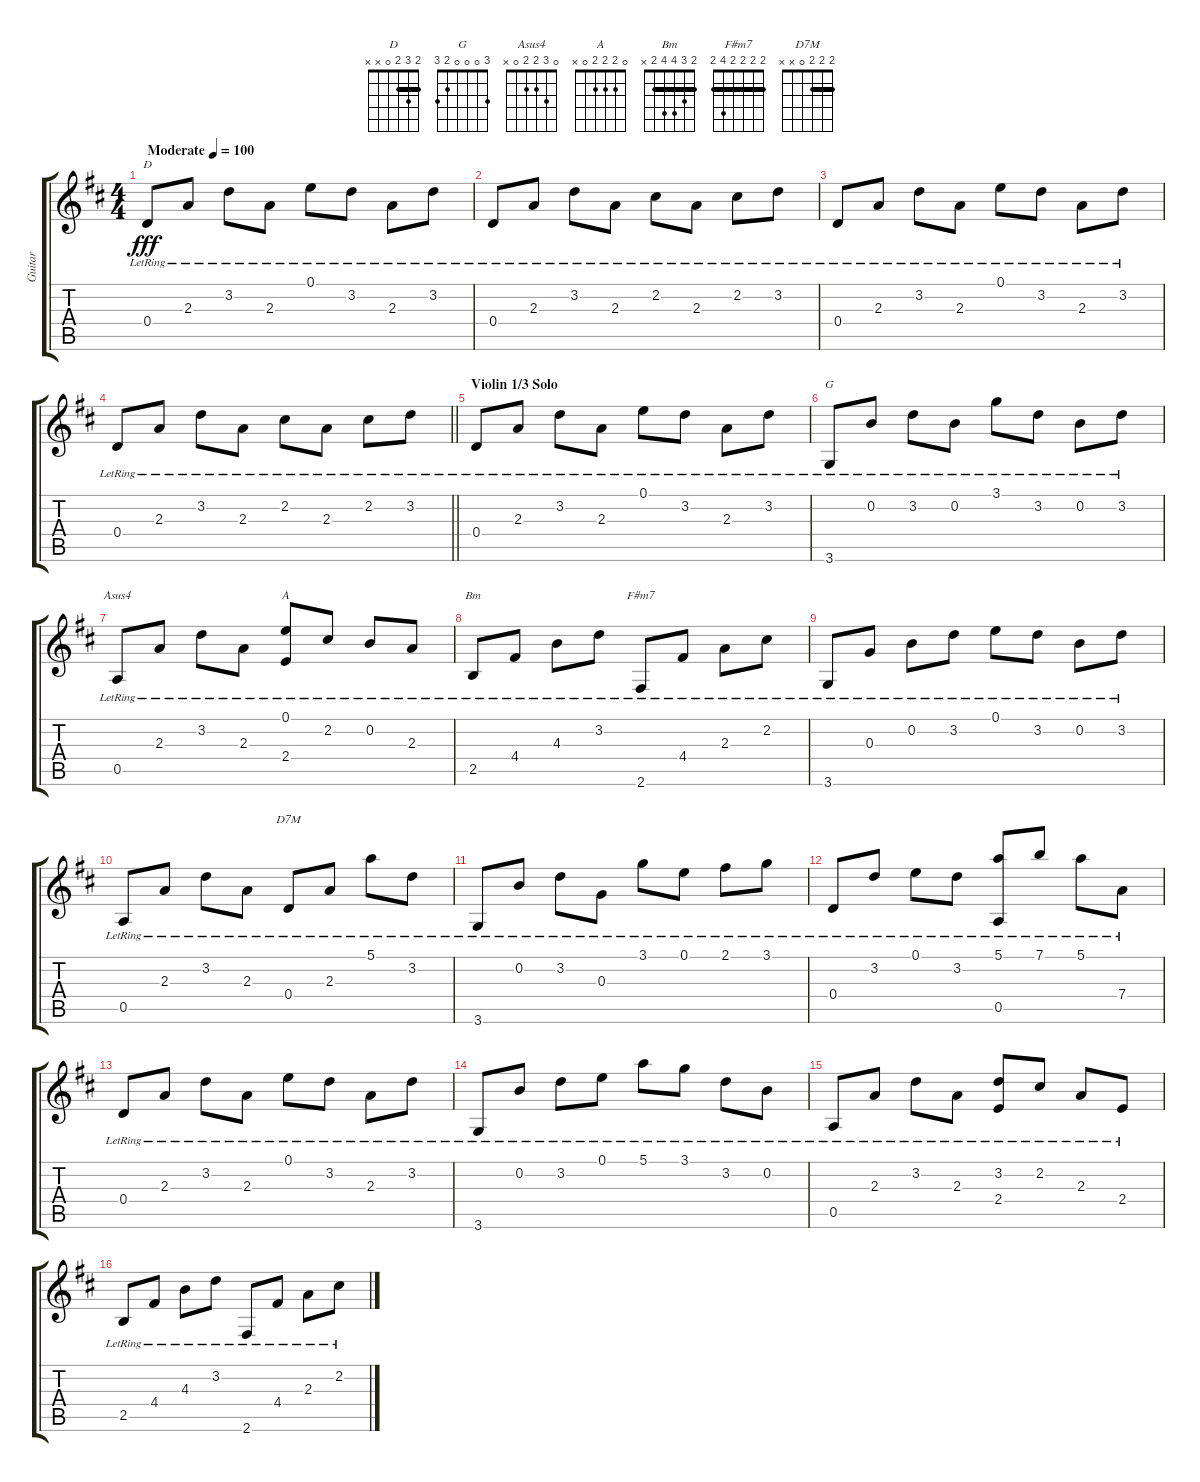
\track ("Guitar" "Guitar") {instrument acousticguitarsteel}
\staff {score tabs}
\tuning (E4 B3 G3 D3 A2 E2) {hide}
\chord ("D" 2 3 2 0 x x) {barre 2}
\chord ("G" 3 0 0 0 2 3)
\chord ("Asus4" 0 3 2 2 0 x)
\chord ("A" 0 2 2 2 0 x)
\chord ("Bm" 2 3 4 4 2 x) {barre 2}
\chord ("F#m7" 2 2 2 2 4 2) {barre 2}
\chord ("D7M" 2 2 2 0 x x) {barre 2}
\ts (4 4)
\tempo (100 "Moderate")
\clef g2
\ks d
0.4{lr}.8{ch "D" dy fff instrument acousticguitarsteel} 2.3{lr}.8 3.2{lr}.8 2.3{lr}.8 0.1{lr}.8 3.2{lr}.8 2.3{lr}.8 3.2{lr}.8 |
0.4{lr}.8 2.3{lr}.8 3.2{lr}.8 2.3{lr}.8 2.2{lr}.8 2.3{lr}.8 2.2{lr}.8 3.2{lr}.8 |
0.4{lr}.8 2.3{lr}.8 3.2{lr}.8 2.3{lr}.8 0.1{lr}.8 3.2{lr}.8 2.3{lr}.8 3.2{lr}.8 |
\barLineRight lightlight
0.4{lr}.8 2.3{lr}.8 3.2{lr}.8 2.3{lr}.8 2.2{lr}.8 2.3{lr}.8 2.2{lr}.8 3.2{lr}.8 |
\section ("" "Violin 1/3 Solo")
0.4{lr}.8 2.3{lr}.8 3.2{lr}.8 2.3{lr}.8 0.1{lr}.8 3.2{lr}.8 2.3{lr}.8 3.2{lr}.8 |
3.6{lr}.8{ch "G"} 0.2{lr}.8 3.2{lr}.8 0.2{lr}.8 3.1{lr}.8 3.2{lr}.8 0.2{lr}.8 3.2{lr}.8 |
0.5{lr}.8{ch "Asus4"} 2.3{lr}.8 3.2{lr}.8 2.3{lr}.8 (0.1{lr} 2.4{lr}).8{ch "A"} 2.2{lr}.8 0.2{lr}.8 2.3{lr}.8 |
2.5{lr}.8{ch "Bm"} 4.4{lr}.8 4.3{lr}.8 3.2{lr}.8 2.6{lr}.8{ch "F#m7"} 4.4{lr}.8 2.3{lr}.8 2.2{lr}.8 |
3.6{lr}.8 0.3{lr}.8 0.2{lr}.8 3.2{lr}.8 0.1{lr}.8 3.2{lr}.8 0.2{lr}.8 3.2{lr}.8 |
0.5{lr}.8 2.3{lr}.8 3.2{lr}.8 2.3{lr}.8 0.4{lr}.8{ch "D7M"} 2.3{lr}.8 5.1{lr}.8 3.2{lr}.8 |
3.6{lr}.8 0.2{lr}.8 3.2{lr}.8 0.3{lr}.8 3.1{lr}.8 0.1{lr}.8 2.1{lr}.8 3.1{lr}.8 |
0.4{lr}.8 3.2{lr}.8 0.1{lr}.8 3.2{lr}.8 (5.1{lr} 0.5{lr}).8 7.1{lr}.8 5.1{lr}.8 7.4{lr}.8 |
0.4{lr}.8 2.3{lr}.8 3.2{lr}.8 2.3{lr}.8 0.1{lr}.8 3.2{lr}.8 2.3{lr}.8 3.2{lr}.8 |
3.6{lr}.8 0.2{lr}.8 3.2{lr}.8 0.1{lr}.8 5.1{lr}.8 3.1{lr}.8 3.2{lr}.8 0.2{lr}.8 |
0.5{lr}.8 2.3{lr}.8 3.2{lr}.8 2.3{lr}.8 (3.2 2.4{lr}).8 2.2{lr}.8 2.3{lr}.8 2.4{lr}.8 |
2.5{lr}.8 4.4{lr}.8 4.3{lr}.8 3.2{lr}.8 2.6{lr}.8 4.4{lr}.8 2.3{lr}.8 2.2{lr}.8
